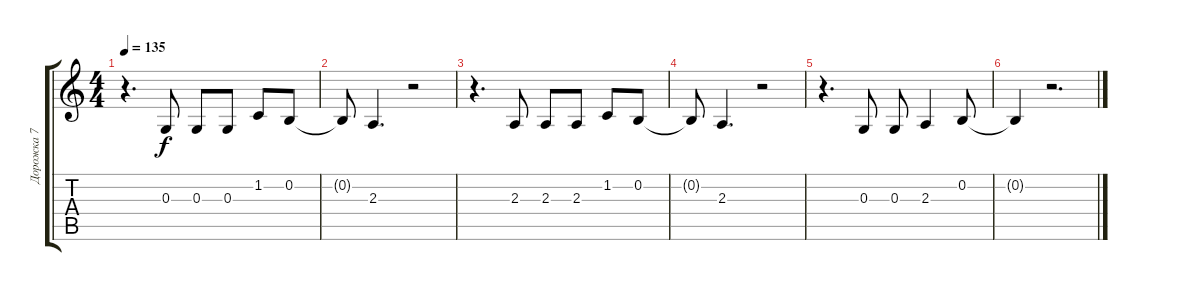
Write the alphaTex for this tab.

\track ("Дорожка 7" "Дорожка 7") {instrument pad4choir}
\staff {score tabs}
\tuning (E4 B3 G3 D3 A2 E2) {hide}
\ts (4 4)
\tempo 135
\clef g2
\ks c
r.4{d dy f} 0.3.8 0.3.8 0.3.8 1.2.8 0.2.8 |
0.2{t}.8 2.3.4{d} r.2 |
r.4{d} 2.3.8 2.3.8 2.3.8 1.2.8 0.2.8 |
0.2{t}.8 2.3.4{d} r.2 |
r.4{d} 0.3.8 0.3.8 2.3.4 0.2.8 |
0.2{t}.4 r.2{d}
